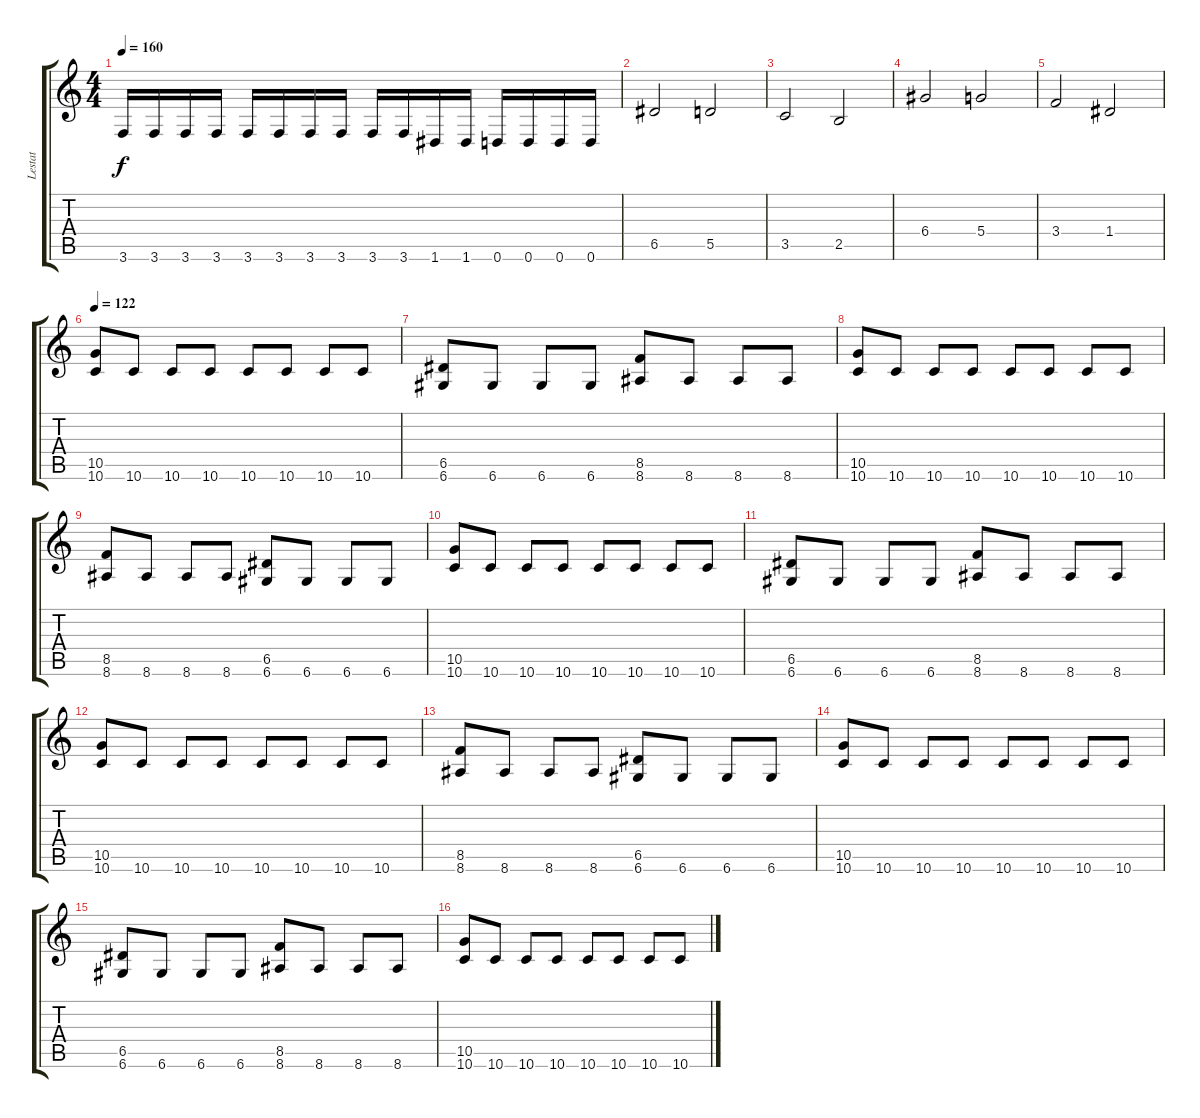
\track ("Lestat" "Lestat") {instrument distortionguitar}
\staff {score tabs}
\tuning (E4 B3 G3 D3 A2 D2) {hide}
\ts (4 4)
\tempo 160
\clef g2
\ks c
3.6.16{dy f} 3.6.16 3.6.16 3.6.16 3.6.16 3.6.16 3.6.16 3.6.16 3.6.16 3.6.16 1.6.16 1.6.16 0.6.16 0.6.16 0.6.16 0.6.16 |
6.5.2 5.5.2 |
3.5.2 2.5.2 |
6.4.2 5.4.2 |
3.4.2 1.4.2 |
\tempo 122
(10.5 10.6).8{volume 15} 10.6.8 10.6.8 10.6.8 10.6.8 10.6.8 10.6.8 10.6.8 |
(6.5 6.6).8 6.6.8 6.6.8 6.6.8 (8.5 8.6).8 8.6.8 8.6.8 8.6.8 |
(10.5 10.6).8 10.6.8 10.6.8 10.6.8 10.6.8 10.6.8 10.6.8 10.6.8 |
(8.5 8.6).8 8.6.8 8.6.8 8.6.8 (6.5 6.6).8 6.6.8 6.6.8 6.6.8 |
(10.5 10.6).8 10.6.8 10.6.8 10.6.8 10.6.8 10.6.8 10.6.8 10.6.8 |
(6.5 6.6).8 6.6.8 6.6.8 6.6.8 (8.5 8.6).8 8.6.8 8.6.8 8.6.8 |
(10.5 10.6).8 10.6.8 10.6.8 10.6.8 10.6.8 10.6.8 10.6.8 10.6.8 |
(8.5 8.6).8 8.6.8 8.6.8 8.6.8 (6.5 6.6).8 6.6.8 6.6.8 6.6.8 |
(10.5 10.6).8 10.6.8 10.6.8 10.6.8 10.6.8 10.6.8 10.6.8 10.6.8 |
(6.5 6.6).8 6.6.8 6.6.8 6.6.8 (8.5 8.6).8 8.6.8 8.6.8 8.6.8 |
(10.5 10.6).8 10.6.8 10.6.8 10.6.8 10.6.8 10.6.8 10.6.8 10.6.8
